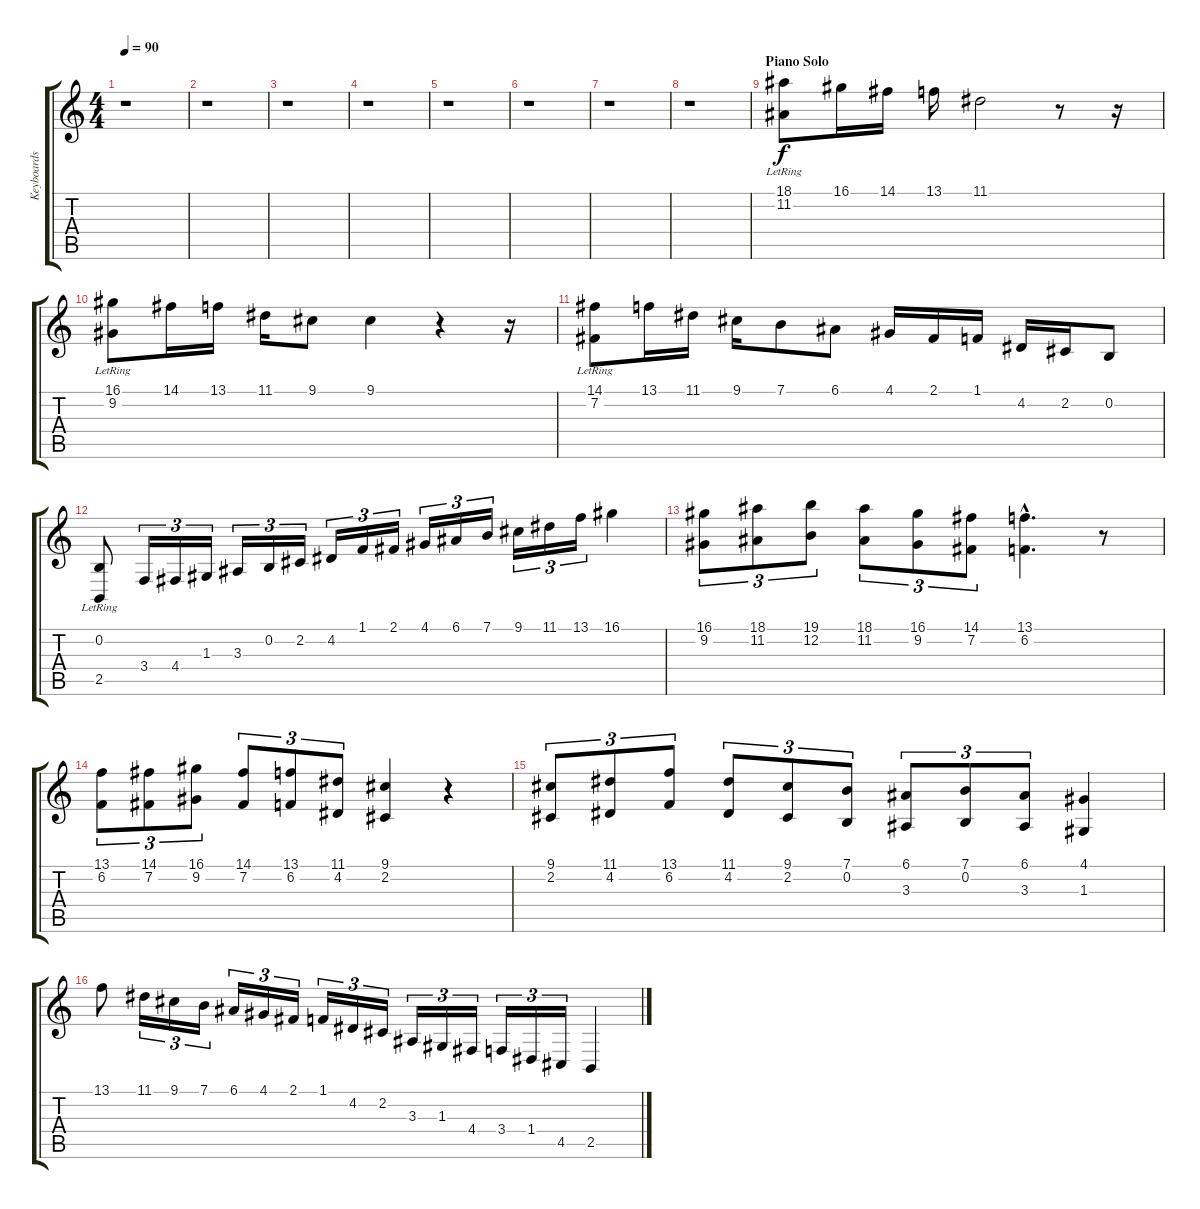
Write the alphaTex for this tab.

\track ("Keyboards" "Keyboards") {instrument stringensemble1}
\staff {score tabs}
\tuning (E4 B3 G3 D3 A2 E2) {hide}
\ts (4 4)
\tempo 90
\clef g2
\ks c
r.1{dy f} |
r.1 |
r.1 |
r.1 |
r.1 |
r.1 |
r.1 |
r.1 |
\section ("" "Piano Solo")
(18.1 11.2{lr}).8{volume 14 instrument acousticgrandpiano} 16.1.16 14.1.16 13.1.16 11.1.2 r.8 r.16 |
(16.1 9.2{lr}).8 14.1.16 13.1.16 11.1.16 9.1.8 9.1.4 r.4 r.16 |
(14.1 7.2{lr}).8 13.1.16 11.1.16 9.1.16 7.1.8 6.1.8 4.1.16 2.1.16 1.1.16 4.2.16 2.2.16 0.2.8 |
(0.2 2.5{lr}).8 3.4.16{tu (3 2)} 4.4.16{tu (3 2)} 1.3.16{tu (3 2)} 3.3.16{tu (3 2)} 0.2.16{tu (3 2)} 2.2.16{tu (3 2)} 4.2.16{tu (3 2)} 1.1.16{tu (3 2)} 2.1.16{tu (3 2)} 4.1.16{tu (3 2)} 6.1.16{tu (3 2)} 7.1.16{tu (3 2)} 9.1.16{tu (3 2)} 11.1.16{tu (3 2)} 13.1.16{tu (3 2)} 16.1.4 |
(16.1 9.2).8{tu (3 2)} (18.1 11.2).8{tu (3 2)} (19.1 12.2).8{tu (3 2)} (18.1 11.2).8{tu (3 2)} (16.1 9.2).8{tu (3 2)} (14.1 7.2).8{tu (3 2)} (13.1{hac} 6.2{hac}).4{d} r.8 |
(13.1 6.2).8{tu (3 2)} (14.1 7.2).8{tu (3 2)} (16.1 9.2).8{tu (3 2)} (14.1 7.2).8{tu (3 2)} (13.1 6.2).8{tu (3 2)} (11.1 4.2).8{tu (3 2)} (9.1 2.2).4 r.4 |
(9.1 2.2).8{tu (3 2)} (11.1 4.2).8{tu (3 2)} (13.1 6.2).8{tu (3 2)} (11.1 4.2).8{tu (3 2)} (9.1 2.2).8{tu (3 2)} (7.1 0.2).8{tu (3 2)} (6.1 3.3).8{tu (3 2)} (7.1 0.2).8{tu (3 2)} (6.1 3.3).8{tu (3 2)} (4.1 1.3).4 |
13.1.8 11.1.16{tu (3 2)} 9.1.16{tu (3 2)} 7.1.16{tu (3 2)} 6.1.16{tu (3 2)} 4.1.16{tu (3 2)} 2.1.16{tu (3 2)} 1.1.16{tu (3 2)} 4.2.16{tu (3 2)} 2.2.16{tu (3 2)} 3.3.16{tu (3 2)} 1.3.16{tu (3 2)} 4.4.16{tu (3 2)} 3.4.16{tu (3 2)} 1.4.16{tu (3 2)} 4.5.16{tu (3 2)} 2.5.4
